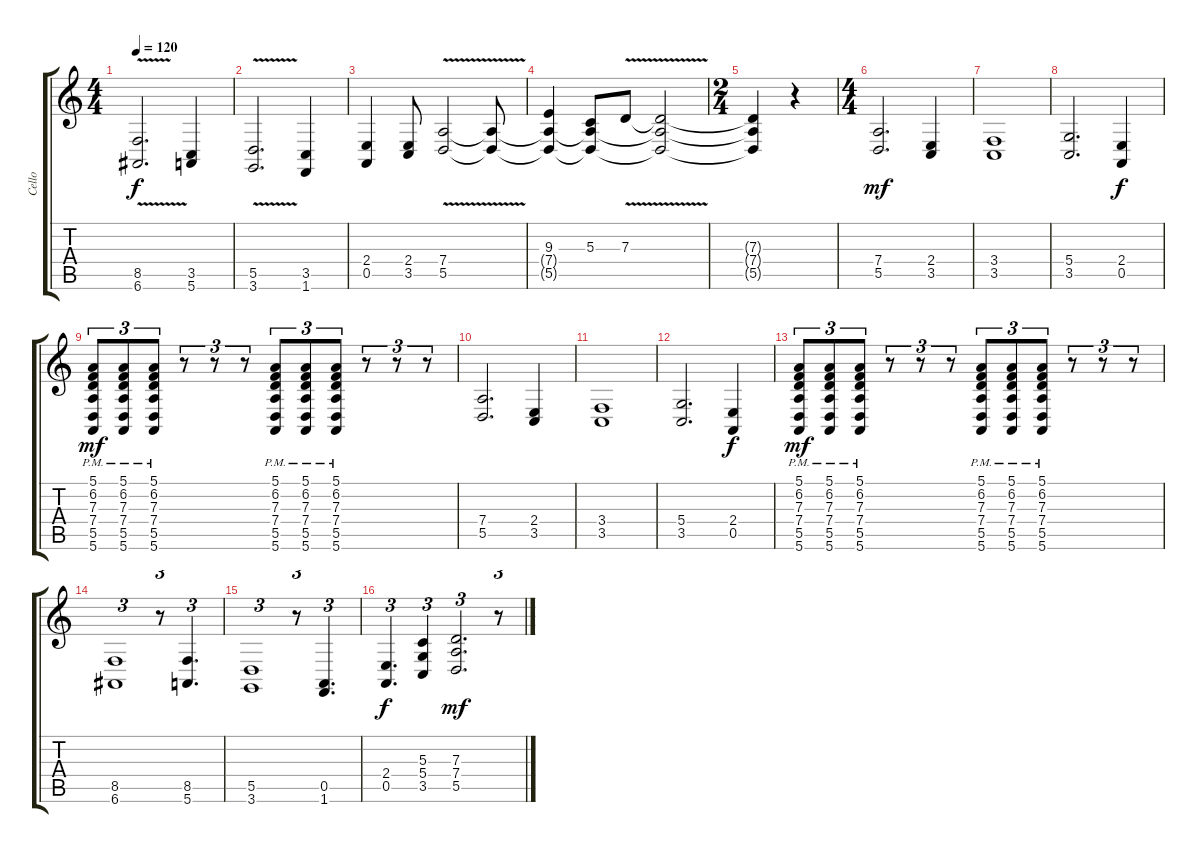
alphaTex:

\track ("Cello" "Cello") {instrument cello}
\staff {score tabs}
\tuning (E4 B3 G3 D3 A2 E2) {hide}
\ts (4 4)
\tempo 120
\clef g2
\ks c
(8.5{v} 6.6{v}).2{d dy f} (3.5 5.6).4 |
(5.5{v} 3.6{v}).2{d} (3.5 1.6).4 |
(2.4 0.5).4 (2.4 3.5).8 (7.4{v} 5.5{v}).2 (7.4{t} 5.5{t}).8 |
(9.3 7.4{t} 5.5{t}).4 (5.3 7.4{t} 5.5{t}).8 7.3{v}.8 (7.3{t} 7.4{t} 5.5{t}).2 |
\ts (2 4)
(7.3{t} 7.4{t} 5.5{t}).4 r.4 |
\ts (4 4)
(7.4 5.5).2{d dy mf} (2.4 3.5).4 |
(3.4 3.5).1 |
(5.4 3.5).2{d} (2.4 0.5).4{dy f} |
(5.1{pm} 6.2{pm} 7.3{pm} 7.4{pm} 5.5 5.6).8{tu (3 2) dy mf} (5.1{pm} 6.2{pm} 7.3{pm} 7.4{pm} 5.5 5.6).8{tu (3 2)} (5.1{pm} 6.2{pm} 7.3{pm} 7.4{pm} 5.5 5.6).8{tu (3 2)} r.8{tu (3 2)} r.8{tu (3 2)} r.8{tu (3 2)} (5.1{pm} 6.2{pm} 7.3{pm} 7.4{pm} 5.5 5.6).8{tu (3 2)} (5.1{pm} 6.2{pm} 7.3{pm} 7.4{pm} 5.5 5.6).8{tu (3 2)} (5.1{pm} 6.2{pm} 7.3{pm} 7.4{pm} 5.5 5.6).8{tu (3 2)} r.8{tu (3 2)} r.8{tu (3 2)} r.8{tu (3 2)} |
(7.4 5.5).2{d} (2.4 3.5).4 |
(3.4 3.5).1 |
(5.4 3.5).2{d} (2.4 0.5).4{dy f} |
(5.1{pm} 6.2{pm} 7.3{pm} 7.4{pm} 5.5 5.6).8{tu (3 2) dy mf} (5.1{pm} 6.2{pm} 7.3{pm} 7.4{pm} 5.5 5.6).8{tu (3 2)} (5.1{pm} 6.2{pm} 7.3{pm} 7.4{pm} 5.5 5.6).8{tu (3 2)} r.8{tu (3 2)} r.8{tu (3 2)} r.8{tu (3 2)} (5.1{pm} 6.2{pm} 7.3{pm} 7.4{pm} 5.5 5.6).8{tu (3 2)} (5.1{pm} 6.2{pm} 7.3{pm} 7.4{pm} 5.5 5.6).8{tu (3 2)} (5.1{pm} 6.2{pm} 7.3{pm} 7.4{pm} 5.5 5.6).8{tu (3 2)} r.8{tu (3 2)} r.8{tu (3 2)} r.8{tu (3 2)} |
(8.5 6.6).1{tu (3 2)} r.8{tu (3 2)} (8.5 5.6).4{d tu (3 2)} |
(5.5 3.6).1{tu (3 2)} r.8{tu (3 2)} (0.5 1.6).4{d tu (3 2)} |
(2.4 0.5).4{d tu (3 2) dy f} (5.3 5.4 3.5).4{tu (3 2)} (7.3 7.4 5.5).2{d tu (3 2) dy mf} r.8{tu (3 2)}
